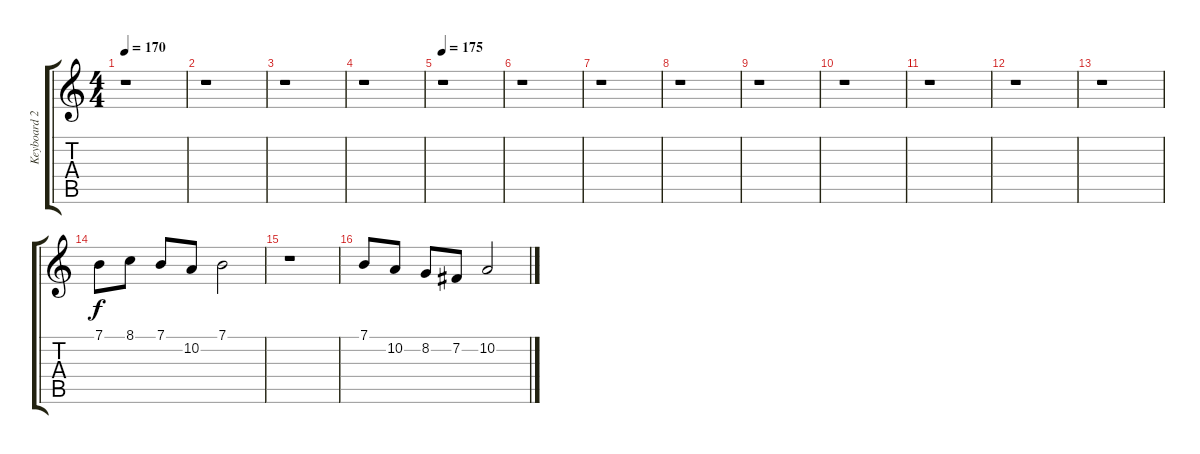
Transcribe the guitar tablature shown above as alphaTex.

\track ("Keyboard 2" "Keyboard 2") {mute instrument stringensemble1}
\staff {score tabs}
\tuning (E4 B3 G3 D3 A2 E2) {hide}
\ts (4 4)
\tempo 170
\clef g2
\ks c
r.1{dy f} |
r.1 |
r.1 |
r.1 |
\tempo 175
r.1 |
r.1 |
r.1 |
r.1 |
r.1 |
r.1 |
r.1 |
r.1 |
r.1 |
7.1.8{volume 15} 8.1.8 7.1.8 10.2.8 7.1.2 |
r.1 |
7.1.8 10.2.8 8.2.8 7.2.8 10.2.2
